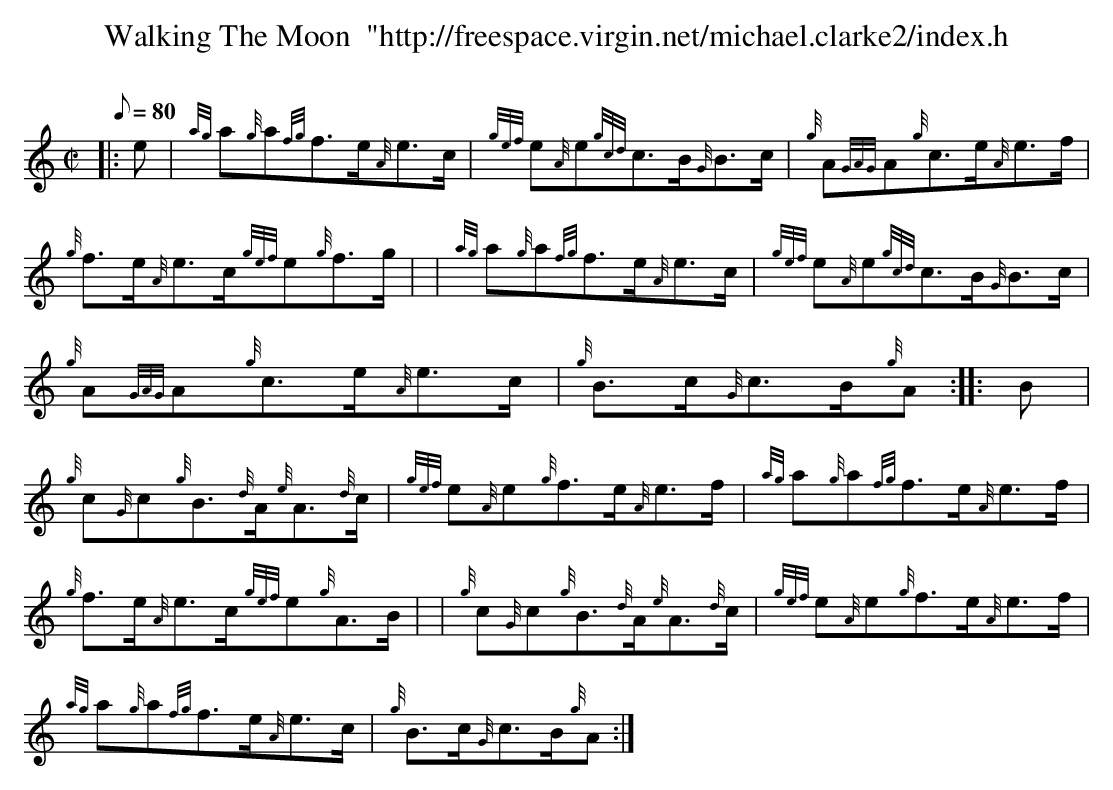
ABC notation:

X:1
T:Walking The Moon  "http://freespace.virgin.net/michael.clarke2/index.h
M:C|
L:1/8
Q:80
C:
K:HP
|: e | \
{ag}a{g}a{fg}f3/2e/2{A}e3/2c/2 | \
{gef}e{A}e{gcd}c3/2B/2{G}B3/2c/2 | \
{g}A{GAG}A{g}c3/2e/2{A}e3/2f/2 |
{g}f3/2e/2{A}e3/2c/2{gef}e{g}f3/2g/2 | | \
{ag}a{g}a{fg}f3/2e/2{A}e3/2c/2 | \
{gef}e{A}e{gcd}c3/2B/2{G}B3/2c/2 |
{g}A{GAG}A{g}c3/2e/2{A}e3/2c/2 | \
{g}B3/2c/2{G}c3/2B/2{g}A :: \
B |
{g}c{G}c{g}B3/2{d}A/2{e}A3/2{d}c/2 | \
{gef}e{A}e{g}f3/2e/2{A}e3/2f/2 | \
{ag}a{g}a{fg}f3/2e/2{A}e3/2f/2 |
{g}f3/2e/2{A}e3/2c/2{gef}e{g}A3/2B/2 | | \
{g}c{G}c{g}B3/2{d}A/2{e}A3/2{d}c/2 | \
{gef}e{A}e{g}f3/2e/2{A}e3/2f/2 |
{ag}a{g}a{fg}f3/2e/2{A}e3/2c/2 | \
{g}B3/2c/2{G}c3/2B/2{g}A :|
